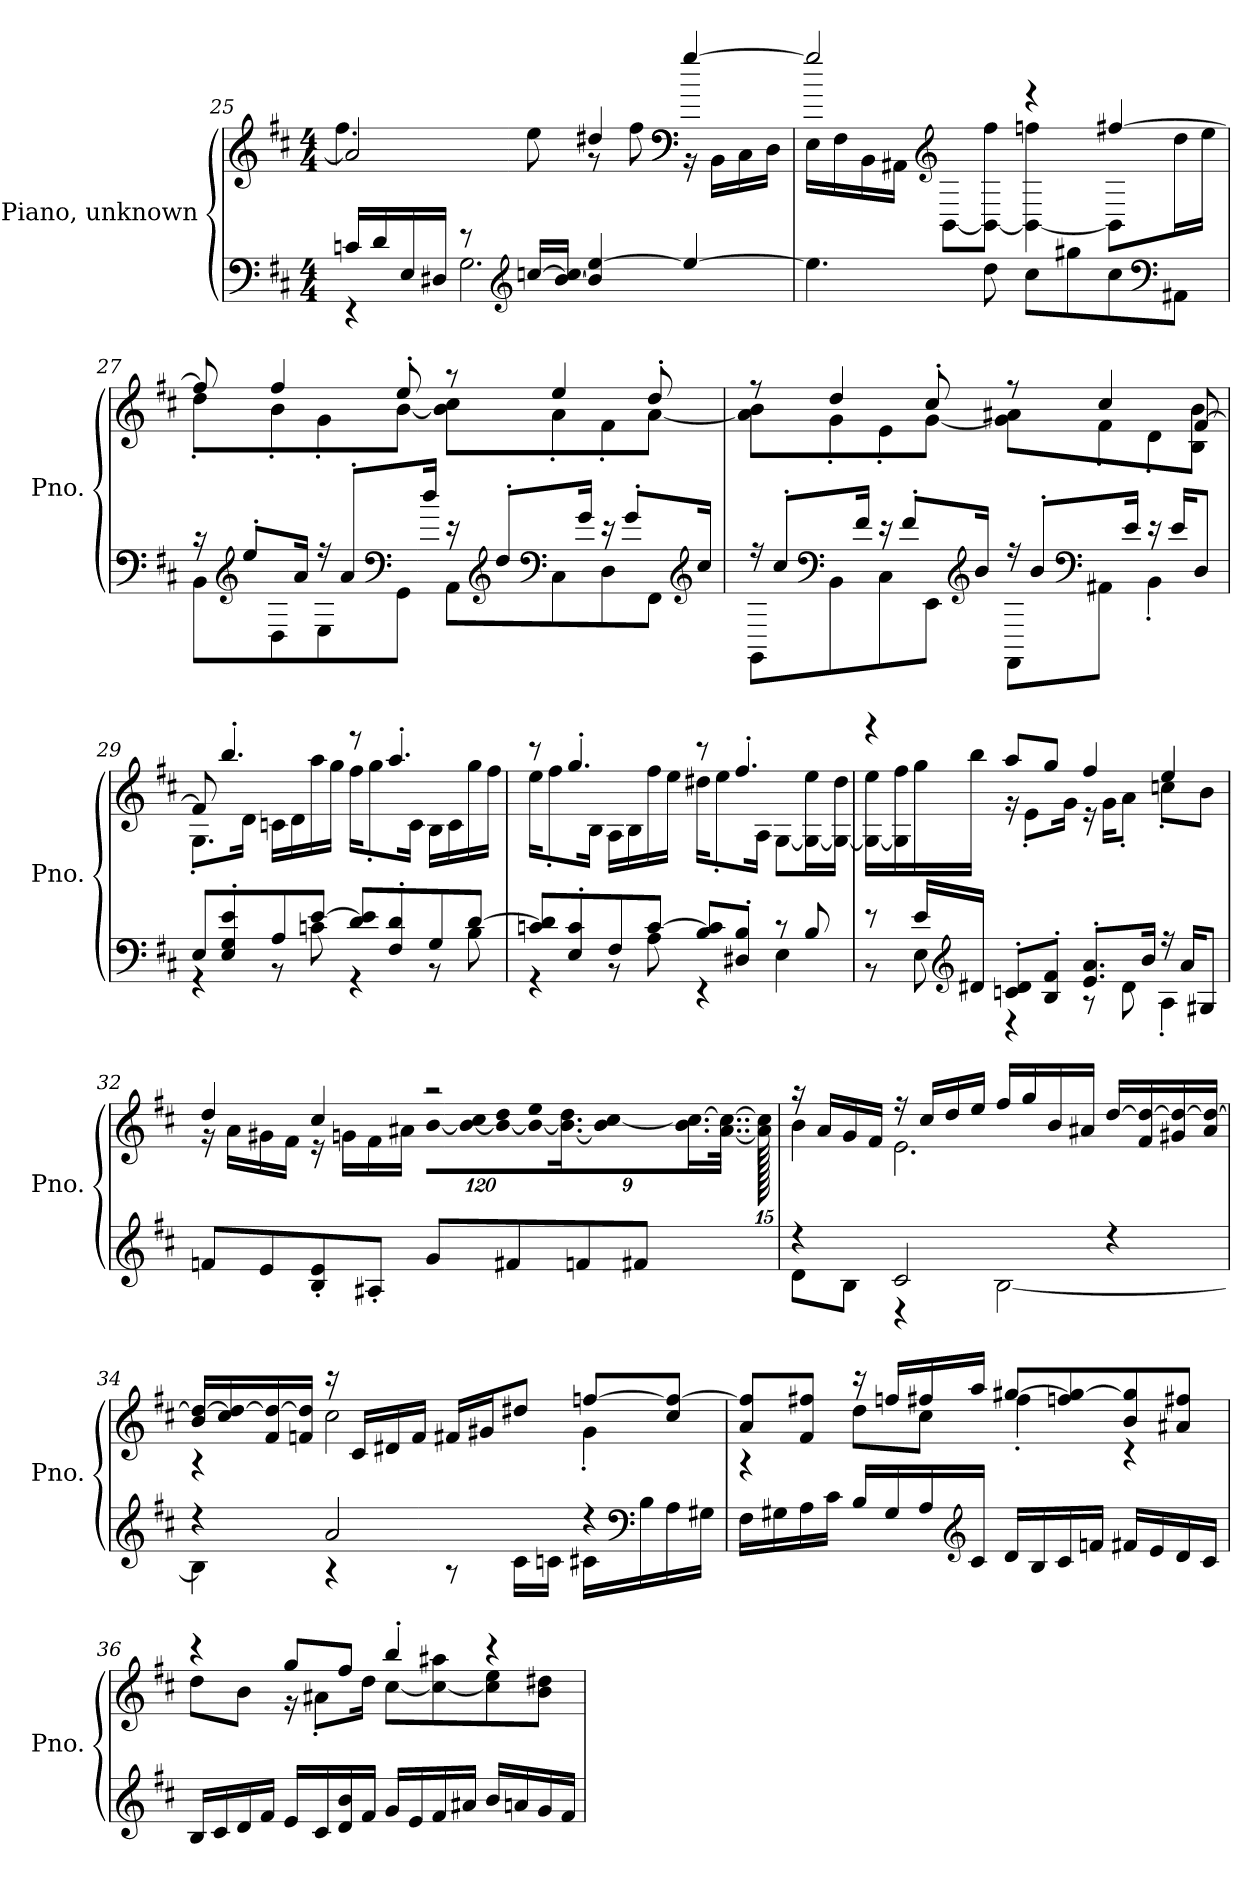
**kern	**kern
*part1	*part1
*staff2	*staff1
*I"Piano, unknown	*
*I'Pno.	*
*clefF4	*clefG2
*k[f#c#]	*k[f#c#]
*M4/4	*M4/4
=25	=25
*^	*^
16cn/LL	4r	2a/]	4.ff#\
16d/	.	.	.
16E/	.	.	.
16D#X/JJ	.	.	.
8r	2.G\	.	.
*clefG2	*	*	*
[16ccn/LL	.	.	8ee\
[16b/ 16cc/]JJ	.	.	.
4b/] [4ee/	.	4dd#X/	8r
.	.	.	8ff#\
*	*	*clefF4	*
4ee/_	.	[4gg/	16r
.	.	.	16BB\LL
.	.	.	16C#\
.	.	.	16D\JJ
*v	*v	*	*
!!LO:PB:g=z	!!
=26	=26	=26
4.ee\]	2gg/]	16E\LL
.	.	16F#\
.	.	16BB\
.	.	16AA#X\JJ
*	*clefG2	*
.	.	[8BB\L
8dd\	.	8BB\_ 8ff#\J
8cc#\L	4r	4BB\_ 4ffn\
8gg#X\	.	.
8cc#\	[4ff#X/	8BB\L]
*clefF4	*	*
8AA#X\J	.	16dd\L
.	.	16ee\JJ
=27	=27	=27
*^	*	*
16r	8BB\L	8ff#/]	8dd'\L
*clefG2	*	*	*
8ee'/L	.	.	.
.	8D\	4ff#/	8b'\
16a/Jk	.	.	.
16r	8E\	.	8g'\
8a'/L	.	.	.
*clefF4	*	*	*
.	8GG\J	8ee'/	[8b\J
16dd/Jk	.	.	.
16r	8AA\L	8r	8b\] 8cc#\L
*clefG2	*	*	*
8dd'/L	.	.	.
*clefF4	*	*	*
.	8C#\	4ee/	8a'\
16g/Jk	.	.	.
16r	8D\	.	8f#'\
8g'/L	.	.	.
.	8FF#\J	8dd'/	[8a\J
*clefG2	*	*	*
16cc#/Jk	.	.	.
!!LO:LB:g=z	!!
=28	=28	=28	=28
16r	8GG\L	8r	8a\] 8b\L
8cc#'/L	.	.	.
*clefF4	*	*	*
.	8BB\	4dd/	8g'\
16f#/Jk	.	.	.
16r	8C#\	.	8e'\
8f#'/L	.	.	.
.	8EE\J	8cc#'/	[8g\J
*clefG2	*	*	*
16b/Jk	.	.	.
16r	8FF#\L	8r	8g\] 8a#X\L
8b'/L	.	.	.
*clefF4	*	*	*
.	8AA#X\J	4cc#/	8f#'\
16e/Jk	.	.	.
16r	4BB'\	.	8d'\
16e/KL	.	.	.
8D/J	.	[8f#/	8B\ 8b\J
=29	=29	=29	=29
8E/L	4r	8f#/]	8.G'\L
8E/' 8G/' 8e/'	.	4.bb'/	.
.	.	.	16d\Jk
8A/	8r	.	16cn\LL
.	.	.	16d\
[8e/J	8cn\	.	16aa\
.	.	.	16gg\JJ
8d/ 8e/]L	4r	8r	16ff#\KL
.	.	.	8gg'\
8F#/' 8d/'	.	4.aa'/	.
.	.	.	16c\Jk
8G/	8r	.	16B\LL
.	.	.	16c\
[8d/J	8B\	.	16gg\
.	.	.	16ff#\JJ
!!LO:LB:g=z	!!
=30	=30	=30	=30
8cn/ 8d/]L	4r	8r	16ee\KL
.	.	.	8ff#'\
8E/' 8c/'	.	4.gg'/	.
.	.	.	16B\Jk
8F#/	8r	.	16A\LL
.	.	.	16B\
[8c/J	8A\	.	16ff#\
.	.	.	16ee\JJ
8B/ 8c/]L	4r	8r	16dd#X\KL
.	.	.	8ee'\
8D#X/' 8B/'J	.	4.ff#'/	.
.	.	.	16A\Jk
8r	4E\	.	[8G\L
8B/	.	.	16G\_ 16ee\L
.	.	.	16G\_ 16dd#\JJ
=31	=31	=31	=31
8r	8r	4r	16G\_ 16ee\LL
.	.	.	16G\] 16ff#\
16e/LL	8E\	.	16gg\
*clefG2	*	*	*
16d#X/JJ	.	.	16bb\JJ
8cn/' 8d#/'L	4r	8aa/L	16r
.	.	.	8e'\L
8B/' 8f#/'J	.	8gg/J	.
.	.	.	16g\Jk
8.e/' 8.a/'L	8r	4ff#/	16r
.	.	.	16g\KL
.	8d#\	.	8a'\J
16b/Jk	.	.	.
16r	4A'\	4ee/	8ccn'\L
16a/KL	.	.	.
8G#X/J	.	.	8b\J
*v	*v	*	*
!!LO:LB:g=z	!!
=32	=32	=32
8fn/L	4dd/	16r
.	.	16a\LL
8e/	.	16g#X\
.	.	16f#\JJ
8B/' 8e/'	4cc#/	16r
.	.	16gn\LL
8A#X'/J	.	16f#\
.	.	16a#X\JJ
*	*	*Xbrackettup
!	!	!LO:N:vis=16
8g/L	2r	[1920%107b\LL
!	!	!LO:N:vis=16
.	.	1920%107b\_ 1920%107cc#\
!	!	!LO:N:vis=16
.	.	1920%107b\_ 1920%107dd\
8f#X/	.	.
!	!	!LO:N:vis=16
.	.	1920%107b\_ 1920%107ee\
.	.	18.b\_ 18.dd\
8fn/	.	.
!	!	!LO:N:vis=16
.	.	1920%107b\] [1920%107cc#\
.	.	18.b\ 18.cc#\_
8f#X/J	.	.
.	.	[32..a#\ 32..cc#\_JJ
960ryy	960ryy	960a#\] 960cc#\]
=33	=33	=33
*^	*	*
4r	8d\L	16r	4b\
.	.	16a/LL	.
.	8B\J	16g/	.
.	.	16f#/JJ	.
2c#/	4r	16r	2.e\
.	.	16cc#/LL	.
.	.	16dd/	.
.	.	16ee/JJ	.
.	[2B\	16ff#/LL	.
.	.	16gg/	.
.	.	16b/	.
.	.	16a#X/JJ	.
4r	.	[16dd/LL	.
.	.	16f#/ 16dd/_	.
.	.	16g#X/ 16dd/_	.
.	.	16a#/ 16dd/_JJ	.
!!LO:LB:g=z	!!
=34	=34	=34	=34
4r	4B\]	16b/ 16dd/_LL	4r
.	.	16cc#/ 16dd/_	.
.	.	16f#/ 16dd/_	.
.	.	16fn/ 16dd/]JJ	.
2a/	4r	16r	2cc#\
.	.	16c#/LL	.
.	.	16d#X/	.
.	.	16f/JJ	.
.	8r	16f#X/LL	.
.	.	16g#X/J	.
.	16c#\LL	8dd#X/J	.
.	16cn\JJ	.	.
4r	16c#X\LL	[8ffn/L	4g#'\
*clefF4	*	*	*
.	16B\	.	.
.	16A\	8cc#/ 8ff/_J	.
.	16G#X\JJ	.	.
*v	*v	*	*
!!LO:LB:g=z	!!
=35	=35	=35
16F#\LL	8a/ 8ff/]L	4r
16G#X\	.	.
16A\	8f#/ 8ff#X/J	.
16c#\JJ	.	.
16B/LL	16r	8dd\L
16G#/	16ffn/LL	.
16A/	16ff#X/	8cc#\J
*clefG2	*	*
16c#/JJ	16aa/JJ	.
16d/LL	[8gg#X/L	4ff#'\
16B/	.	.
16c#/	8ffn/ 8gg#/_	.
16fn/JJ	.	.
16f#X/LL	8b/ 8gg#/]	4r
16e/	.	.
16d/	8a#X/ 8ff#X/J	.
16c#/JJ	.	.
=36	=36	=36
16B/LL	4r	8dd\L
16c#/	.	.
16d/	.	8b\J
16f#/JJ	.	.
16e/LL	8gg/L	16r
16c#/	.	8a#X'\L
16d/ 16b/	8ff#/J	.
16f#/JJ	.	16dd\Jk
16g/LL	4bb'/	[8cc#\L
16e/	.	.
16f#/	.	8cc#\_ 8aa#X\
16a#X/JJ	.	.
16b/LL	4r	8cc#\] 8ee\
16an/	.	.
16g/	.	8b\ 8dd#X\J
16f#/JJ	.	.
*	*v	*v
=	=
*-	*-
